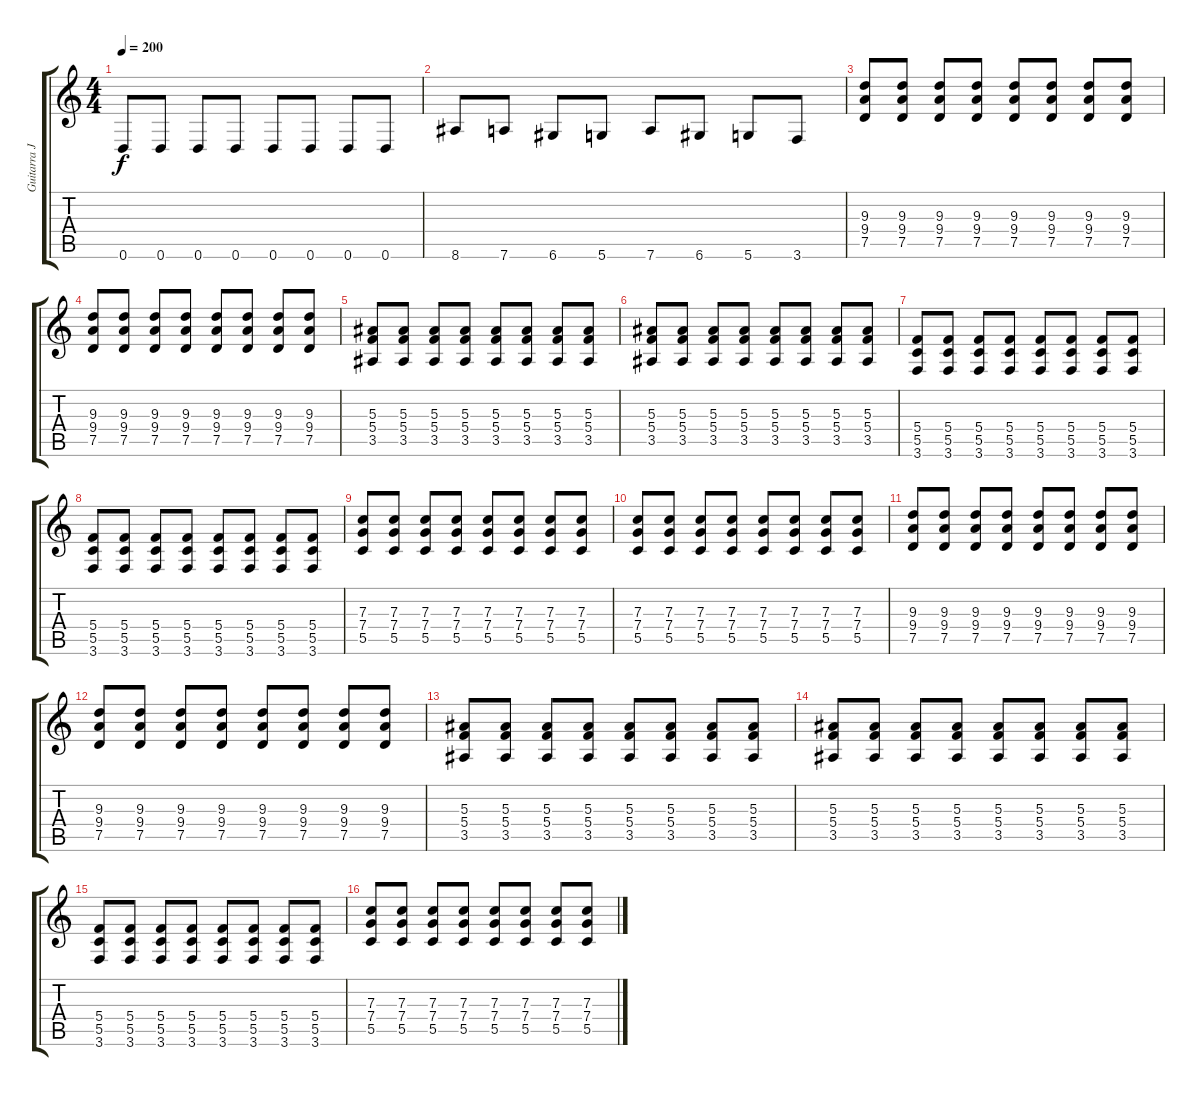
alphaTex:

\track ("Guitarra Jony" "Guitarra J") {instrument distortionguitar}
\staff {score tabs}
\tuning (D4 A3 F3 C3 G2 D2) {hide}
\ts (4 4)
\tempo 200
\clef g2
\ks c
0.6.8{dy f} 0.6.8 0.6.8 0.6.8 0.6.8 0.6.8 0.6.8 0.6.8 |
8.6.8 7.6.8 6.6.8 5.6.8 7.6.8 6.6.8 5.6.8 3.6.8 |
(9.3 9.4 7.5).8 (9.3 9.4 7.5).8 (9.3 9.4 7.5).8 (9.3 9.4 7.5).8 (9.3 9.4 7.5).8 (9.3 9.4 7.5).8 (9.3 9.4 7.5).8 (9.3 9.4 7.5).8 |
(9.3 9.4 7.5).8 (9.3 9.4 7.5).8 (9.3 9.4 7.5).8 (9.3 9.4 7.5).8 (9.3 9.4 7.5).8 (9.3 9.4 7.5).8 (9.3 9.4 7.5).8 (9.3 9.4 7.5).8 |
(5.3 5.4 3.5).8 (5.3 5.4 3.5).8 (5.3 5.4 3.5).8 (5.3 5.4 3.5).8 (5.3 5.4 3.5).8 (5.3 5.4 3.5).8 (5.3 5.4 3.5).8 (5.3 5.4 3.5).8 |
(5.3 5.4 3.5).8 (5.3 5.4 3.5).8 (5.3 5.4 3.5).8 (5.3 5.4 3.5).8 (5.3 5.4 3.5).8 (5.3 5.4 3.5).8 (5.3 5.4 3.5).8 (5.3 5.4 3.5).8 |
(5.4 5.5 3.6).8 (5.4 5.5 3.6).8 (5.4 5.5 3.6).8 (5.4 5.5 3.6).8 (5.4 5.5 3.6).8 (5.4 5.5 3.6).8 (5.4 5.5 3.6).8 (5.4 5.5 3.6).8 |
(5.4 5.5 3.6).8 (5.4 5.5 3.6).8 (5.4 5.5 3.6).8 (5.4 5.5 3.6).8 (5.4 5.5 3.6).8 (5.4 5.5 3.6).8 (5.4 5.5 3.6).8 (5.4 5.5 3.6).8 |
(7.3 7.4 5.5).8 (7.3 7.4 5.5).8 (7.3 7.4 5.5).8 (7.3 7.4 5.5).8 (7.3 7.4 5.5).8 (7.3 7.4 5.5).8 (7.3 7.4 5.5).8 (7.3 7.4 5.5).8 |
(7.3 7.4 5.5).8 (7.3 7.4 5.5).8 (7.3 7.4 5.5).8 (7.3 7.4 5.5).8 (7.3 7.4 5.5).8 (7.3 7.4 5.5).8 (7.3 7.4 5.5).8 (7.3 7.4 5.5).8 |
(9.3 9.4 7.5).8 (9.3 9.4 7.5).8 (9.3 9.4 7.5).8 (9.3 9.4 7.5).8 (9.3 9.4 7.5).8 (9.3 9.4 7.5).8 (9.3 9.4 7.5).8 (9.3 9.4 7.5).8 |
(9.3 9.4 7.5).8 (9.3 9.4 7.5).8 (9.3 9.4 7.5).8 (9.3 9.4 7.5).8 (9.3 9.4 7.5).8 (9.3 9.4 7.5).8 (9.3 9.4 7.5).8 (9.3 9.4 7.5).8 |
(5.3 5.4 3.5).8 (5.3 5.4 3.5).8 (5.3 5.4 3.5).8 (5.3 5.4 3.5).8 (5.3 5.4 3.5).8 (5.3 5.4 3.5).8 (5.3 5.4 3.5).8 (5.3 5.4 3.5).8 |
(5.3 5.4 3.5).8 (5.3 5.4 3.5).8 (5.3 5.4 3.5).8 (5.3 5.4 3.5).8 (5.3 5.4 3.5).8 (5.3 5.4 3.5).8 (5.3 5.4 3.5).8 (5.3 5.4 3.5).8 |
(5.4 5.5 3.6).8 (5.4 5.5 3.6).8 (5.4 5.5 3.6).8 (5.4 5.5 3.6).8 (5.4 5.5 3.6).8 (5.4 5.5 3.6).8 (5.4 5.5 3.6).8 (5.4 5.5 3.6).8 |
(7.3 7.4 5.5).8 (7.3 7.4 5.5).8 (7.3 7.4 5.5).8 (7.3 7.4 5.5).8 (7.3 7.4 5.5).8 (7.3 7.4 5.5).8 (7.3 7.4 5.5).8 (7.3 7.4 5.5).8
